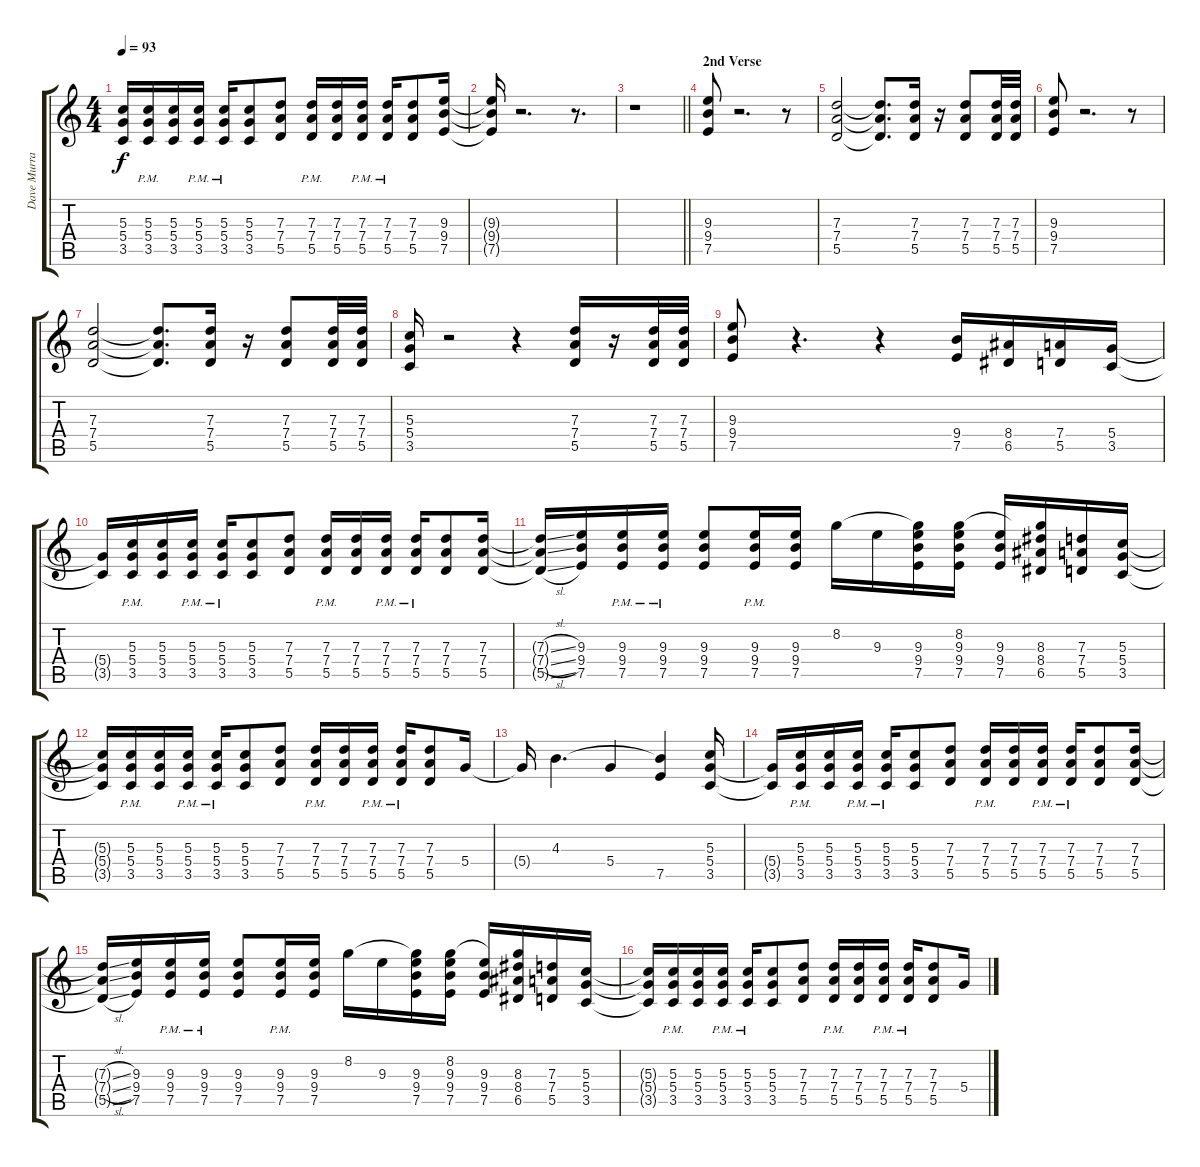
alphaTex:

\track ("Dave Murray" "Dave Murra") {instrument overdrivenguitar}
\staff {score tabs}
\tuning (E4 B3 G3 D3 A2 E2) {hide}
\ts (4 4)
\tempo 93
\clef g2
\ks c
(5.3{t} 5.4{t} 3.5{t}).16{dy f} (5.3 5.4{pm} 3.5{pm}).16 (5.3 5.4 3.5).16 (5.3 5.4 3.5{pm}).16 (5.3 5.4 3.5{pm}).16 (5.3 5.4 3.5).8 (7.3 7.4 5.5).8 (7.3 7.4{pm} 5.5{pm}).16 (7.3 7.4 5.5).16 (7.3 7.4{pm} 5.5{pm}).16 (7.3 7.4 5.5{pm}).16 (7.3 7.4 5.5).8 (9.3 9.4 7.5).16 |
(9.3{t} 9.4{t} 7.5{t}).16 r.2{d} r.8{d} |
\barLineRight lightlight
r.1 |
\section ("" "2nd Verse")
(9.3 9.4 7.5).8 r.2{d} r.8 |
(7.3 7.4 5.5).2 (7.3{t} 7.4{t} 5.5{t}).8{d} (7.3 7.4 5.5).16 r.16 (7.3 7.4 5.5).8 (7.3 7.4 5.5).32 (7.3 7.4 5.5).32 |
(9.3 9.4 7.5).8 r.2{d} r.8 |
(7.3 7.4 5.5).2 (7.3{t} 7.4{t} 5.5{t}).8{d} (7.3 7.4 5.5).16 r.16 (7.3 7.4 5.5).8 (7.3 7.4 5.5).32 (7.3 7.4 5.5).32 |
(5.3 5.4 3.5).16 r.2 r.4 (7.3 7.4 5.5).16 r.16 (7.3 7.4 5.5).32 (7.3 7.4 5.5).32 |
(9.3 9.4 7.5).8 r.4{d} r.4 (9.4 7.5).16 (8.4 6.5).16 (7.4 5.5).16 (5.4 3.5).16 |
(5.4{t} 3.5{t}).16 (5.3 5.4{pm} 3.5{pm}).16 (5.3 5.4 3.5).16 (5.3 5.4 3.5{pm}).16 (5.3 5.4 3.5{pm}).16 (5.3 5.4 3.5).8 (7.3 7.4 5.5).8 (7.3 7.4{pm} 5.5{pm}).16 (7.3 7.4 5.5).16 (7.3 7.4{pm} 5.5{pm}).16 (7.3 7.4 5.5{pm}).16 (7.3 7.4 5.5).8 (7.3 7.4 5.5).16 |
(7.3{sl t} 7.4{sl t} 5.5{sl t}).16 (9.3 9.4 7.5).16 (9.3 9.4{pm} 7.5{pm}).16 (9.3 9.4{pm} 7.5{pm}).16 (9.3 9.4 7.5).8 (9.3 9.4{pm} 7.5{pm}).16 (9.3 9.4 7.5).16 8.2.16 9.3.16 (8.2{t} 9.3 9.4 7.5).16 (8.2 9.3 9.4 7.5).16 (9.3 9.4 7.5).16 (8.2{t} 8.3 8.4 6.5).16 (7.3 7.4 5.5).16 (5.3 5.4 3.5).16 |
(5.3{t} 5.4{t} 3.5{t}).16 (5.3 5.4{pm} 3.5{pm}).16 (5.3 5.4 3.5).16 (5.3 5.4 3.5{pm}).16 (5.3 5.4 3.5{pm}).16 (5.3 5.4 3.5).8 (7.3 7.4 5.5).8 (7.3 7.4{pm} 5.5{pm}).16 (7.3 7.4 5.5).16 (7.3 7.4{pm} 5.5{pm}).16 (7.3 7.4 5.5{pm}).16 (7.3 7.4 5.5).8 5.4.16 |
5.4{t}.16 4.3.4{d} 5.4.4 (4.3{t} 7.5).4 (5.3 5.4 3.5).16 |
(5.4{t} 3.5{t}).16 (5.3 5.4{pm} 3.5{pm}).16 (5.3 5.4 3.5).16 (5.3 5.4 3.5{pm}).16 (5.3 5.4 3.5{pm}).16 (5.3 5.4 3.5).8 (7.3 7.4 5.5).8 (7.3 7.4{pm} 5.5{pm}).16 (7.3 7.4 5.5).16 (7.3 7.4{pm} 5.5{pm}).16 (7.3 7.4 5.5{pm}).16 (7.3 7.4 5.5).8 (7.3 7.4 5.5).16 |
(7.3{sl t} 7.4{sl t} 5.5{sl t}).16 (9.3 9.4 7.5).16 (9.3 9.4{pm} 7.5{pm}).16 (9.3 9.4{pm} 7.5{pm}).16 (9.3 9.4 7.5).8 (9.3 9.4{pm} 7.5{pm}).16 (9.3 9.4 7.5).16 8.2.16 9.3.16 (8.2{t} 9.3 9.4 7.5).16 (8.2 9.3 9.4 7.5).16 (9.3 9.4 7.5).16 (8.2{t} 8.3 8.4 6.5).16 (7.3 7.4 5.5).16 (5.3 5.4 3.5).16 |
(5.3{t} 5.4{t} 3.5{t}).16 (5.3 5.4{pm} 3.5{pm}).16 (5.3 5.4 3.5).16 (5.3 5.4 3.5{pm}).16 (5.3 5.4 3.5{pm}).16 (5.3 5.4 3.5).8 (7.3 7.4 5.5).8 (7.3 7.4{pm} 5.5{pm}).16 (7.3 7.4 5.5).16 (7.3 7.4{pm} 5.5{pm}).16 (7.3 7.4 5.5{pm}).16 (7.3 7.4 5.5).8 5.4.16
